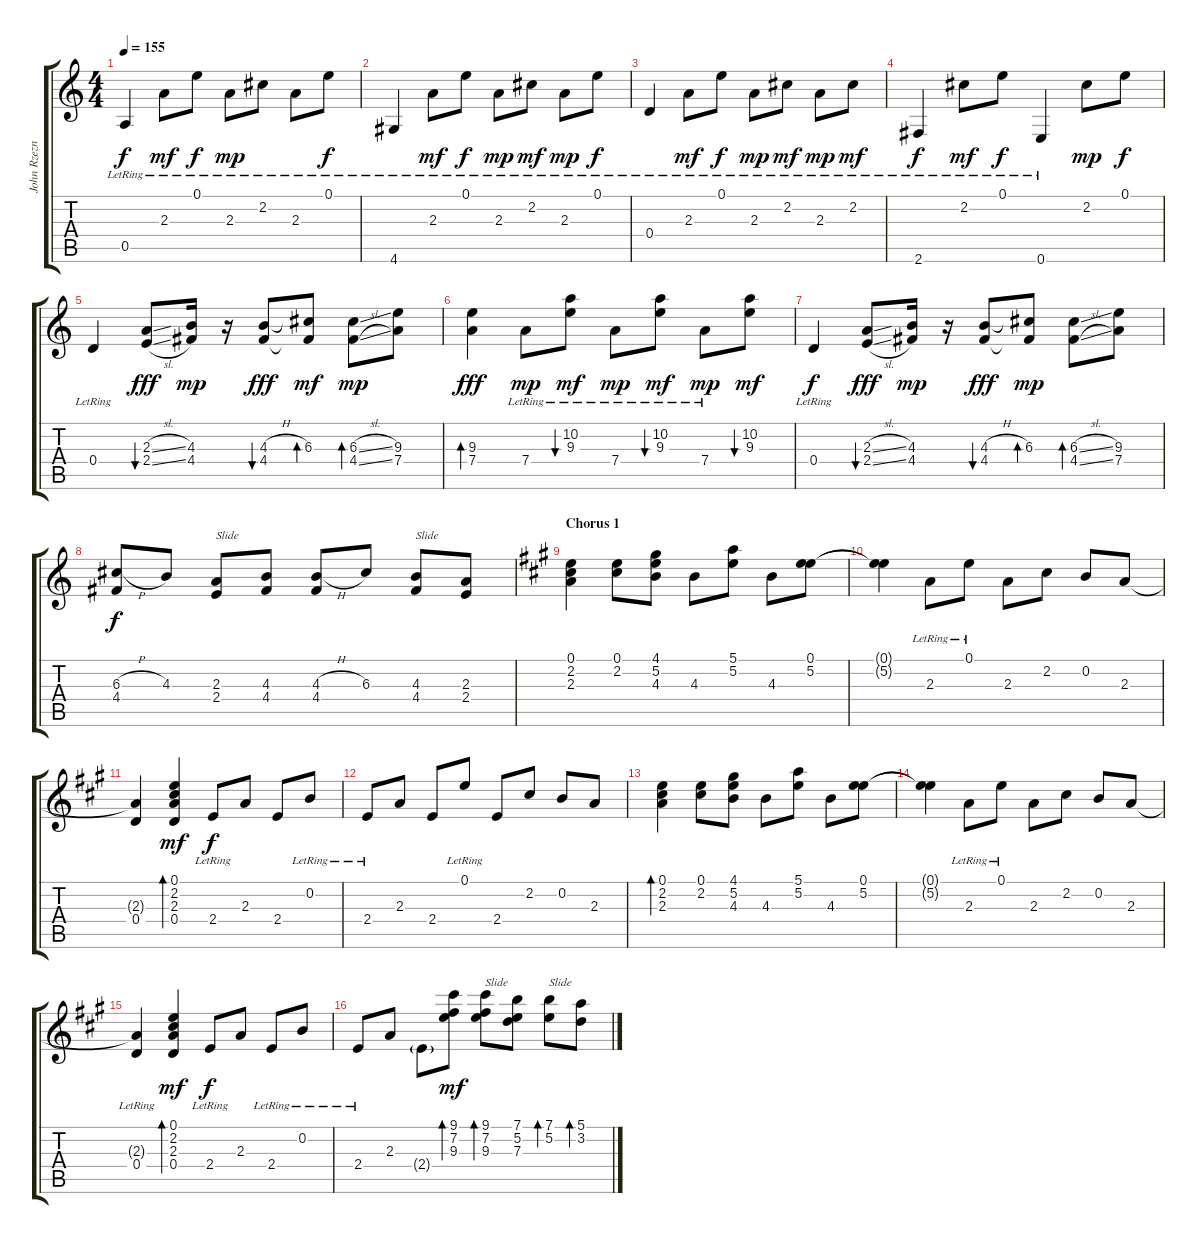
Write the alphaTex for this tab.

\track ("John Rzeznik - Guitar 1" "John Rzezn") {instrument acousticguitarsteel}
\staff {score tabs}
\tuning (E4 B3 G3 D3 A2 E2) {hide}
\ts (4 4)
\tempo 155
\clef g2
\ks c
0.5{lr}.4{dy f} 2.3{lr}.8{dy mf} 0.1{lr}.8{dy f} 2.3{lr}.8{dy mp} 2.2{lr}.8 2.3{lr}.8 0.1{lr}.8{dy f} |
4.6{lr}.4 2.3{lr}.8{dy mf} 0.1{lr}.8{dy f} 2.3{lr}.8{dy mp} 2.2{lr}.8{dy mf} 2.3{lr}.8{dy mp} 0.1{lr}.8{dy f} |
0.4{lr}.4 2.3{lr}.8{dy mf} 0.1{lr}.8{dy f} 2.3{lr}.8{dy mp} 2.2{lr}.8{dy mf} 2.3{lr}.8{dy mp} 2.2{lr}.8{dy mf} |
2.6{lr}.4{dy f} 2.2{lr}.8{dy mf} 0.1{lr}.8{dy f} 0.6{lr}.4 2.2.8{dy mp} 0.1.8{dy f} |
0.4{lr}.4 (2.3{sl} 2.4{sl}).8{bu 60 dy fff} (4.3 4.4).16{dy mp} r.16 (4.3{h} 4.4).8{bu 60 dy fff} (6.3 4.4{t}).8{bd 30 dy mf} (6.3{sl} 4.4{sl}).8{bd 120 dy mp} (9.3 7.4).8 |
(9.3 7.4).4{bd 60 dy fff} 7.4{lr}.8{dy mp} (10.2{lr} 9.3{lr}).8{bu 120 dy mf} 7.4{lr}.8{dy mp} (10.2{lr} 9.3{lr}).8{bu 120 dy mf} 7.4{lr}.8{dy mp} (10.2 9.3).8{bu 120 dy mf} |
0.4{lr}.4{dy f} (2.3{sl} 2.4{sl}).8{bu 60 dy fff} (4.3 4.4).16{dy mp} r.16 (4.3{h} 4.4).8{bu 60 dy fff} (6.3 4.4{t}).8{bd 30 dy mp} (6.3{sl} 4.4{sl}).8{bd 120} (9.3 7.4).8 |
(6.3{h} 4.4).8{dy f} 4.3.8 (2.3 2.4).8{txt "Slide"} (4.3 4.4).8 (4.3{h} 4.4).8 6.3.8 (4.3 4.4).8{txt "Slide"} (2.3 2.4).8 |
\section ("" "Chorus 1")
\ks a
(0.1 2.2 2.3).4 (0.1 2.2).8 (4.1 5.2 4.3).8 4.3.8 (5.1 5.2).8 4.3.8 (0.1 5.2).8 |
(0.1{t} 5.2{t}).4 2.3{lr}.8 0.1{lr}.8 2.3.8 2.2.8 0.2.8 2.3.8 |
(2.3{t} 0.4).4 (0.1 2.2 2.3 0.4).4{bd 30 dy mf} 2.4{lr}.8{dy f} 2.3.8 2.4.8 0.2{lr}.8 |
2.4{lr}.8 2.3.8 2.4.8 0.1{lr}.8 2.4.8 2.2.8 0.2.8 2.3.8 |
(0.1 2.2 2.3).4{bd 120} (0.1 2.2).8 (4.1 5.2 4.3).8 4.3.8 (5.1 5.2).8 4.3.8 (0.1 5.2).8 |
(0.1{t} 5.2{t}).4 2.3{lr}.8 0.1{lr}.8 2.3.8 2.2.8 0.2.8 2.3.8 |
(2.3{t} 0.4{lr}).4 (0.1 2.2 2.3 0.4).4{bd 30 dy mf} 2.4{lr}.8{dy f} 2.3.8 2.4{lr}.8 0.2{lr}.8 |
2.4{lr}.8 2.3.8 2.4{g}.8 (9.1 7.2 9.3).8{bd 120 dy mf} (9.1 7.2 9.3).8{bd 240 txt "Slide"} (7.1 5.2 7.3).8 (7.1 5.2).8{bd 240 txt "Slide"} (5.1 3.2).8{bd 240}
